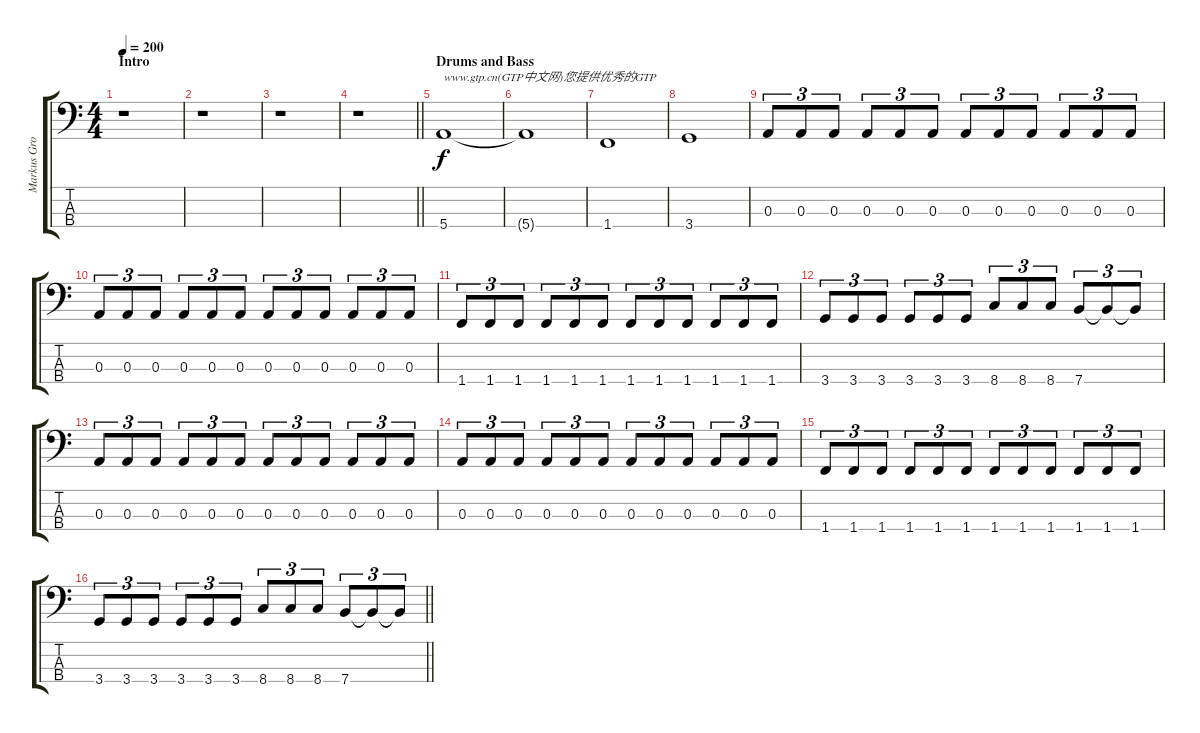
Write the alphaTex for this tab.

\track ("Markus Grosskopf" "Markus Gro") {instrument electricbassfinger}
\staff {score tabs}
\tuning (G2 D2 A1 E1) {hide}
\ts (4 4)
\section ("" "Intro")
\tempo 200
\clef f4
\ks c
r.1{dy f instrument electricbassfinger} |
r.1 |
r.1 |
\barLineRight lightlight
r.1 |
\section ("" "Drums and Bass")
5.4.1{txt "www.gtp.cn(GTP中文网)您提供优秀的GTP"} |
5.4{t}.1 |
1.4.1 |
3.4.1 |
0.3.8{tu (3 2)} 0.3.8{tu (3 2)} 0.3.8{tu (3 2)} 0.3.8{tu (3 2)} 0.3.8{tu (3 2)} 0.3.8{tu (3 2)} 0.3.8{tu (3 2)} 0.3.8{tu (3 2)} 0.3.8{tu (3 2)} 0.3.8{tu (3 2)} 0.3.8{tu (3 2)} 0.3.8{tu (3 2)} |
0.3.8{tu (3 2)} 0.3.8{tu (3 2)} 0.3.8{tu (3 2)} 0.3.8{tu (3 2)} 0.3.8{tu (3 2)} 0.3.8{tu (3 2)} 0.3.8{tu (3 2)} 0.3.8{tu (3 2)} 0.3.8{tu (3 2)} 0.3.8{tu (3 2)} 0.3.8{tu (3 2)} 0.3.8{tu (3 2)} |
1.4.8{tu (3 2)} 1.4.8{tu (3 2)} 1.4.8{tu (3 2)} 1.4.8{tu (3 2)} 1.4.8{tu (3 2)} 1.4.8{tu (3 2)} 1.4.8{tu (3 2)} 1.4.8{tu (3 2)} 1.4.8{tu (3 2)} 1.4.8{tu (3 2)} 1.4.8{tu (3 2)} 1.4.8{tu (3 2)} |
3.4.8{tu (3 2)} 3.4.8{tu (3 2)} 3.4.8{tu (3 2)} 3.4.8{tu (3 2)} 3.4.8{tu (3 2)} 3.4.8{tu (3 2)} 8.4.8{tu (3 2)} 8.4.8{tu (3 2)} 8.4.8{tu (3 2)} 7.4.8{tu (3 2)} 7.4{t}.8{tu (3 2)} 7.4{t}.8{tu (3 2)} |
0.3.8{tu (3 2)} 0.3.8{tu (3 2)} 0.3.8{tu (3 2)} 0.3.8{tu (3 2)} 0.3.8{tu (3 2)} 0.3.8{tu (3 2)} 0.3.8{tu (3 2)} 0.3.8{tu (3 2)} 0.3.8{tu (3 2)} 0.3.8{tu (3 2)} 0.3.8{tu (3 2)} 0.3.8{tu (3 2)} |
0.3.8{tu (3 2)} 0.3.8{tu (3 2)} 0.3.8{tu (3 2)} 0.3.8{tu (3 2)} 0.3.8{tu (3 2)} 0.3.8{tu (3 2)} 0.3.8{tu (3 2)} 0.3.8{tu (3 2)} 0.3.8{tu (3 2)} 0.3.8{tu (3 2)} 0.3.8{tu (3 2)} 0.3.8{tu (3 2)} |
1.4.8{tu (3 2)} 1.4.8{tu (3 2)} 1.4.8{tu (3 2)} 1.4.8{tu (3 2)} 1.4.8{tu (3 2)} 1.4.8{tu (3 2)} 1.4.8{tu (3 2)} 1.4.8{tu (3 2)} 1.4.8{tu (3 2)} 1.4.8{tu (3 2)} 1.4.8{tu (3 2)} 1.4.8{tu (3 2)} |
\barLineRight lightlight
3.4.8{tu (3 2)} 3.4.8{tu (3 2)} 3.4.8{tu (3 2)} 3.4.8{tu (3 2)} 3.4.8{tu (3 2)} 3.4.8{tu (3 2)} 8.4.8{tu (3 2)} 8.4.8{tu (3 2)} 8.4.8{tu (3 2)} 7.4.8{tu (3 2)} 7.4{t}.8{tu (3 2)} 7.4{t}.8{tu (3 2)}
